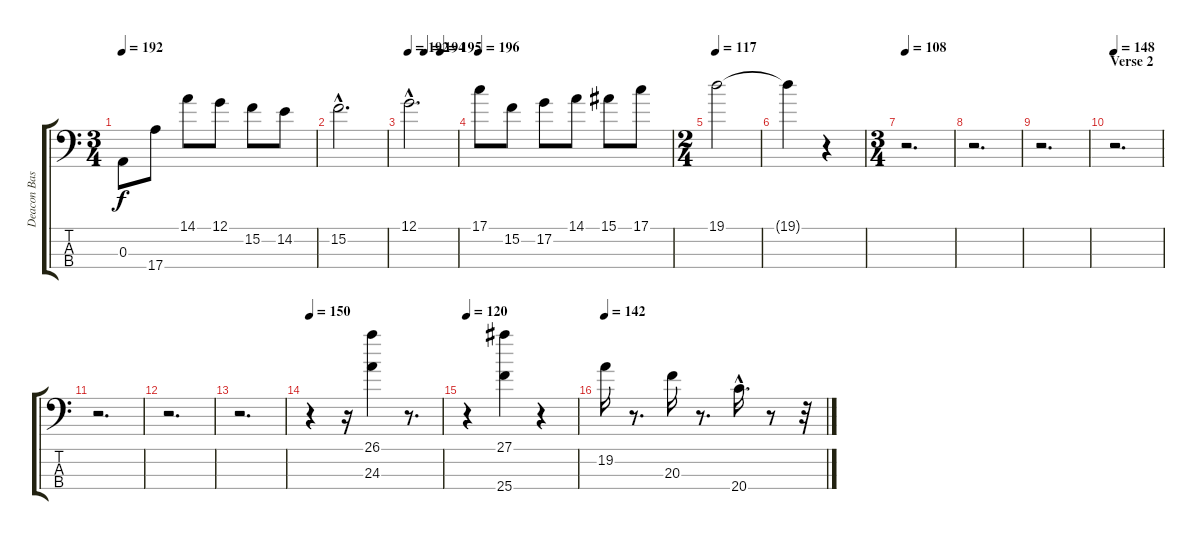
\track ("Deacon Bass 2" "Deacon Bas") {instrument electricbassfinger}
\staff {score tabs}
\tuning (G2 D2 A1 E1) {hide}
\ts (3 4)
\tempo 192
\clef f4
\ks c
0.3.8{dy f} 17.4.8 14.1.8 12.1.8 15.2.8 14.2.8 |
15.2{hac}.2{d} |
\tempo 192
\tempo (194 0.3333333333333333)
\tempo (195 0.6666666666666666)
12.1{hac}.2{d} |
\tempo 196
17.1.8 15.2.8 17.2.8 14.1.8 15.1.8 17.1.8 |
\ts (2 4)
\tempo 117
19.1.2 |
19.1{t}.4 r.4 |
\ts (3 4)
\tempo 108
r.2{d} |
r.2{d} |
r.2{d} |
\section ("" "Verse 2")
\tempo 148
r.2{d} |
r.2{d} |
r.2{d} |
r.2{d} |
\tempo 150
r.4 r.16 (26.1 24.3).4 r.8{d} |
\tempo 120
r.4 (27.1 25.4).4 r.4 |
\tempo 142
19.2.16 r.8{d} 20.3.16 r.8{d} 20.4{hac}.16{d} r.8 r.32
